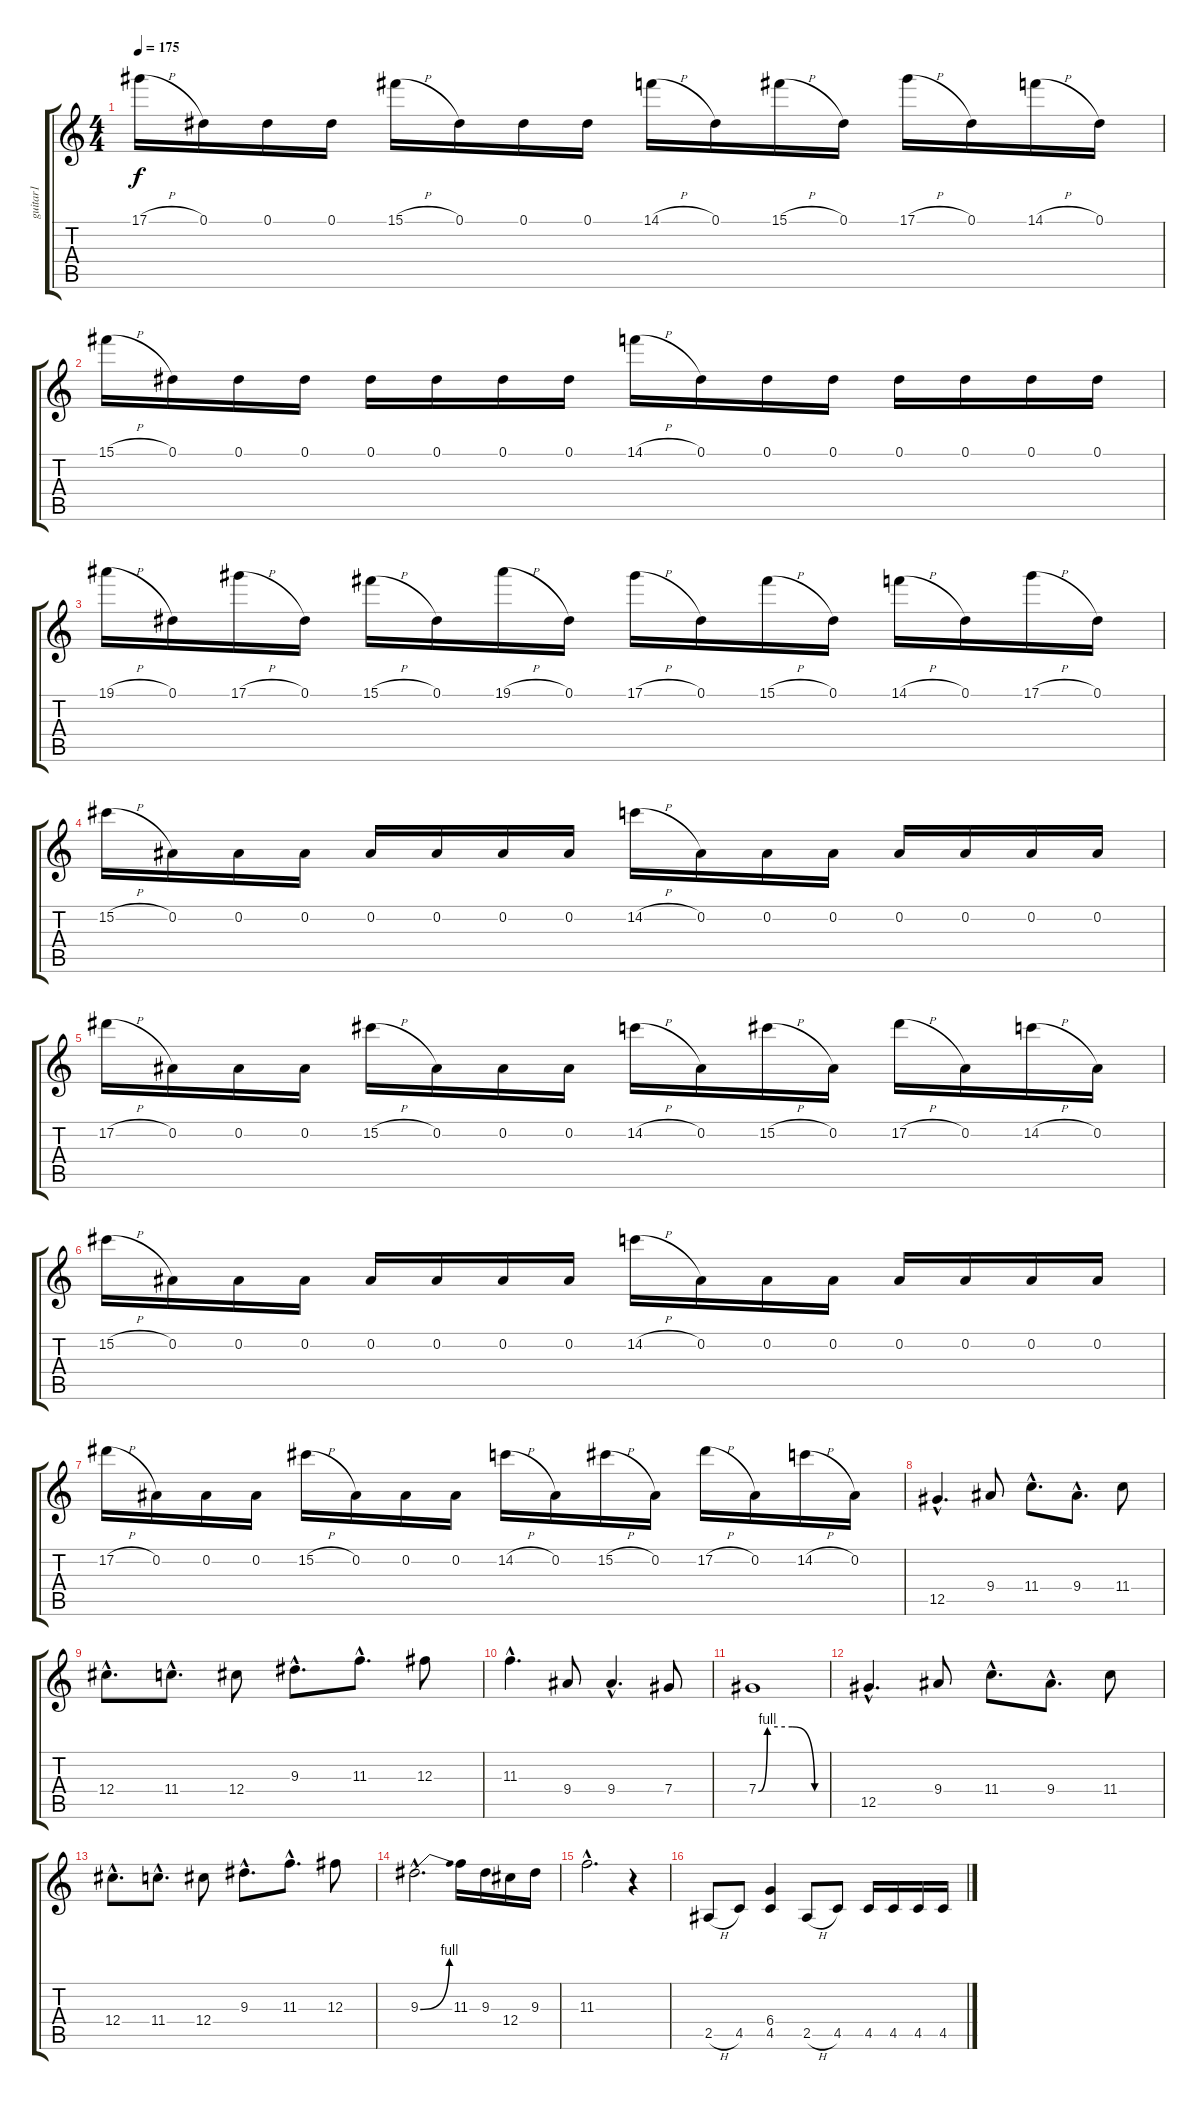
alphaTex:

\track ("guitar1" "guitar1") {instrument overdrivenguitar}
\staff {score tabs}
\tuning (Eb4 Bb3 Gb3 Db3 Ab2 Eb2) {hide}
\ts (4 4)
\tempo 175
\clef g2
\ks c
17.1{h}.16{dy f} 0.1.16 0.1.16 0.1.16 15.1{h}.16 0.1.16 0.1.16 0.1.16 14.1{h}.16 0.1.16 15.1{h}.16 0.1.16 17.1{h}.16 0.1.16 14.1{h}.16 0.1.16 |
15.1{h}.16 0.1.16 0.1.16 0.1.16 0.1.16 0.1.16 0.1.16 0.1.16 14.1{h}.16 0.1.16 0.1.16 0.1.16 0.1.16 0.1.16 0.1.16 0.1.16 |
19.1{h}.16 0.1.16 17.1{h}.16 0.1.16 15.1{h}.16 0.1.16 19.1{h}.16 0.1.16 17.1{h}.16 0.1.16 15.1{h}.16 0.1.16 14.1{h}.16 0.1.16 17.1{h}.16 0.1.16 |
15.2{h}.16 0.2.16 0.2.16 0.2.16 0.2.16 0.2.16 0.2.16 0.2.16 14.2{h}.16 0.2.16 0.2.16 0.2.16 0.2.16 0.2.16 0.2.16 0.2.16 |
17.2{h}.16 0.2.16 0.2.16 0.2.16 15.2{h}.16 0.2.16 0.2.16 0.2.16 14.2{h}.16 0.2.16 15.2{h}.16 0.2.16 17.2{h}.16 0.2.16 14.2{h}.16 0.2.16 |
15.2{h}.16 0.2.16 0.2.16 0.2.16 0.2.16 0.2.16 0.2.16 0.2.16 14.2{h}.16 0.2.16 0.2.16 0.2.16 0.2.16 0.2.16 0.2.16 0.2.16 |
17.2{h}.16 0.2.16 0.2.16 0.2.16 15.2{h}.16 0.2.16 0.2.16 0.2.16 14.2{h}.16 0.2.16 15.2{h}.16 0.2.16 17.2{h}.16 0.2.16 14.2{h}.16 0.2.16 |
12.5{hac}.4{d} 9.4.8 11.4{hac}.8{d} 9.4{hac}.8{d} 11.4.8 |
12.4{hac}.8{d} 11.4{hac}.8{d} 12.4.8 9.3{hac}.8{d} 11.3{hac}.8{d} 12.3.8 |
11.3{hac}.4{d} 9.4.8 9.4{hac}.4{d} 7.4.8 |
7.4{be (custom 0 0 8 4 30 4 50 0 60 0)}.1 |
12.5{hac}.4{d} 9.4.8 11.4{hac}.8{d} 9.4{hac}.8{d} 11.4.8 |
12.4{hac}.8{d} 11.4{hac}.8{d} 12.4.8 9.3{hac}.8{d} 11.3{hac}.8{d} 12.3.8 |
9.3{be (bend 0 0 60 4) hac}.2{d} 11.3.16 9.3.16 12.4.16 9.3.16 |
11.3{hac}.2{d} r.4 |
2.5{h}.8 4.5.8 (6.4 4.5).4 2.5{h}.8 4.5.8 4.5.16 4.5.16 4.5.16 4.5.16
